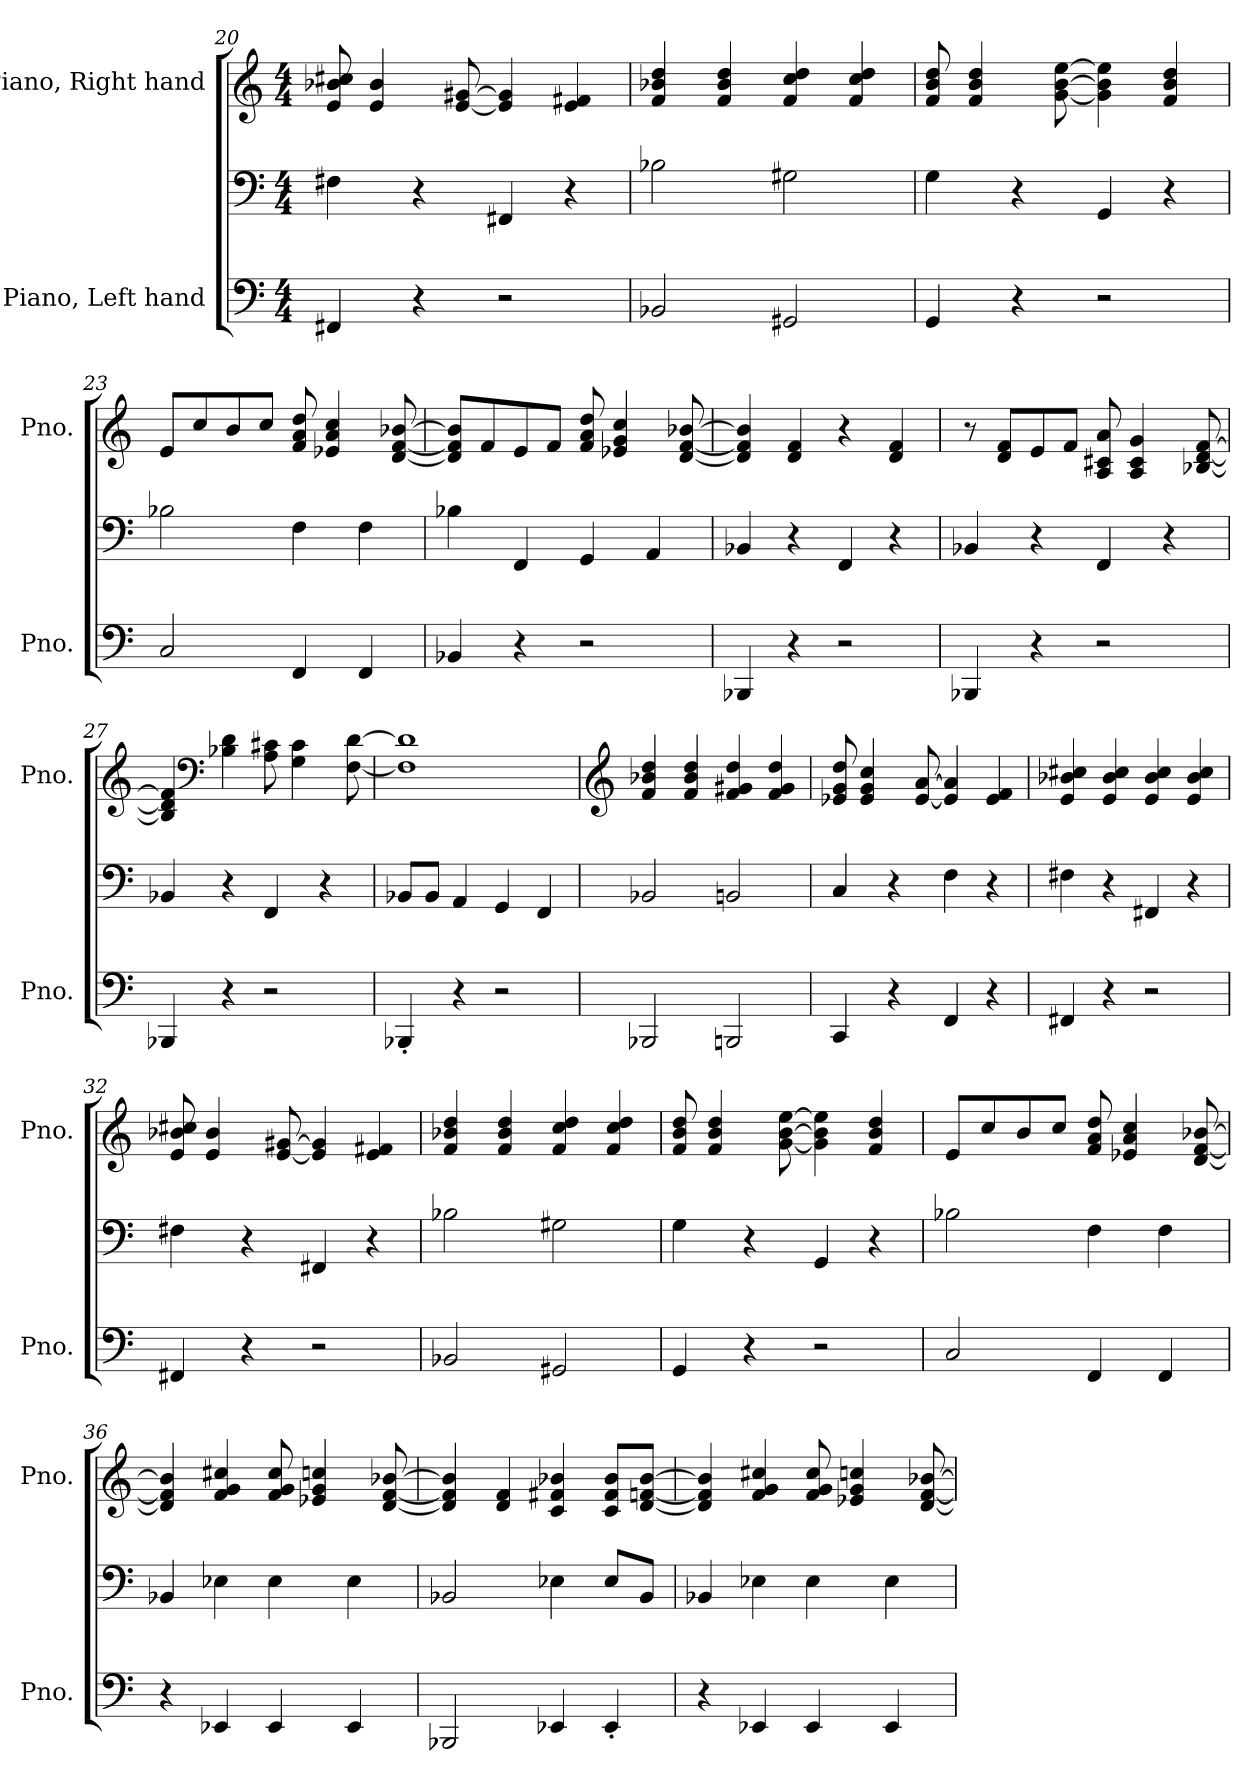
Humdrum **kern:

**kern	**kern	**kern
*part2	*part2	*part1
*staff3	*staff2	*staff1
*I"Piano, Left hand	*	*I"Piano, Right hand
*I'Pno.	*	*I'Pno.
*clefF4	*clefF4	*clefG2
*k[]	*k[]	*k[]
*M4/4	*M4/4	*M4/4
=20	=20	=20
4FF#X/	4F#X\	8e/ 8b-X/ 8cc#X/
.	.	4e/ 4b-/
4r	4r	.
.	.	[8e/ [8g#X/
2r	4FF#X/	4e/] 4g#/]
.	4r	4e/ 4f#X/
=21	=21	=21
2BB-X/	2B-X\	4f/ 4b-X/ 4dd/
.	.	4f/ 4b-/ 4dd/
2GG#X/	2G#X\	4f/ 4cc/ 4dd/
.	.	4f/ 4cc/ 4dd/
=22	=22	=22
4GG/	4G\	8f/ 8b/ 8dd/
.	.	4f/ 4b/ 4dd/
4r	4r	.
.	.	[8g\ [8b\ [8ee\
2r	4GG/	4g\] 4b\] 4ee\]
.	4r	4f/ 4b/ 4dd/
!!LO:LB:g=z
=23	=23	=23
2C/	2B-X\	8e/L
.	.	8cc/
.	.	8b/
.	.	8cc/J
4FF/	4F\	8f/ 8a/ 8dd/
.	.	4e-X/ 4a/ 4cc/
4FF/	4F\	.
.	.	[8d/ [8f/ [8b-X/
=24	=24	=24
4BB-X/	4B-X\	8d/] 8f/] 8b-/]L
.	.	8f/
4r	4FF/	8e/
.	.	8f/J
2r	4GG/	8f/ 8a/ 8dd/
.	.	4e-X/ 4g/ 4cc/
.	4AA/	.
.	.	[8d/ [8f/ [8b-X/
=25	=25	=25
4BBB-X/	4BB-X/	4d/] 4f/] 4b-/]
4r	4r	4d/ 4f/
2r	4FF/	4r
.	4r	4d/ 4f/
=26	=26	=26
4BBB-X/	4BB-X/	8r
.	.	8d/ 8f/L
4r	4r	8e/
.	.	8f/J
2r	4FF/	8A/ 8c#X/ 8a/
.	.	4A/ 4c#/ 4g/
.	4r	.
.	.	[8B-X/ [8d/ [8f/
!!LO:LB:g=z
=27	=27	=27
4BBB-X/	4BB-X/	4B-/] 4d/] 4f/]
*	*	*clefF4
4r	4r	4B-X\ 4d\
2r	4FF/	8A\ 8c#X\
.	.	4G\ 4c#\
.	4r	.
.	.	[8F\ [8d\
=28	=28	=28
4BBB-X'/	8BB-X/L	1F] 1d]
.	8BB-/J	.
4r	4AA/	.
2r	4GG/	.
.	4FF/	.
=29	=29	=29
*	*	*clefG2
2BBB-X/	2BB-X/	4f/ 4b-X/ 4dd/
.	.	4f/ 4b-/ 4dd/
2BBBn/	2BBn/	4f/ 4g#X/ 4dd/
.	.	4f/ 4g#/ 4dd/
=30	=30	=30
4CC/	4C/	8e-X/ 8g/ 8dd/
.	.	4e-/ 4g/ 4cc/
4r	4r	.
.	.	[8e-/ [8a/
4FF/	4F\	4e-/] 4a/]
4r	4r	4e-/ 4f/
=31	=31	=31
4FF#X/	4F#X\	4e/ 4b-X/ 4cc#X/
4r	4r	4e/ 4b-/ 4cc#/
2r	4FF#X/	4e/ 4b-/ 4cc#/
.	4r	4e/ 4b-/ 4cc#/
!!LO:LB:g=z
=32	=32	=32
4FF#X/	4F#X\	8e/ 8b-X/ 8cc#X/
.	.	4e/ 4b-/
4r	4r	.
.	.	[8e/ [8g#X/
2r	4FF#X/	4e/] 4g#/]
.	4r	4e/ 4f#X/
=33	=33	=33
2BB-X/	2B-X\	4f/ 4b-X/ 4dd/
.	.	4f/ 4b-/ 4dd/
2GG#X/	2G#X\	4f/ 4cc/ 4dd/
.	.	4f/ 4cc/ 4dd/
=34	=34	=34
4GG/	4G\	8f/ 8b/ 8dd/
.	.	4f/ 4b/ 4dd/
4r	4r	.
.	.	[8g\ [8b\ [8ee\
2r	4GG/	4g\] 4b\] 4ee\]
.	4r	4f/ 4b/ 4dd/
=35	=35	=35
2C/	2B-X\	8e/L
.	.	8cc/
.	.	8b/
.	.	8cc/J
4FF/	4F\	8f/ 8a/ 8dd/
.	.	4e-X/ 4a/ 4cc/
4FF/	4F\	.
.	.	[8d/ [8f/ [8b-X/
!!LO:PB:g=z
=36	=36	=36
4r	4BB-X/	4d/] 4f/] 4b-/]
4EE-X/	4E-X\	4f/ 4g/ 4cc#X/
4EE-/	4E-\	8f/ 8g/ 8cc#/
.	.	4e-X/ 4g/ 4ccn/
4EE-/	4E-\	.
.	.	[8d/ [8f/ [8b-X/
=37	=37	=37
2BBB-X/	2BB-X/	4d/] 4f/] 4b-/]
.	.	4d/ 4f/
4EE-X/	4E-X\	4c/ 4f#X/ 4b-X/
4EE-'/	8E-/L	8c/ 8f#/ 8b-/L
.	8BB-/J	[8d/ [8fn/ [8b-/J
=38	=38	=38
4r	4BB-X/	4d/] 4f/] 4b-/]
4EE-X/	4E-X\	4f/ 4g/ 4cc#X/
4EE-/	4E-\	8f/ 8g/ 8cc#/
.	.	4e-X/ 4g/ 4ccn/
4EE-/	4E-\	.
.	.	[8d/ [8f/ [8b-X/
=	=	=
*-	*-	*-
